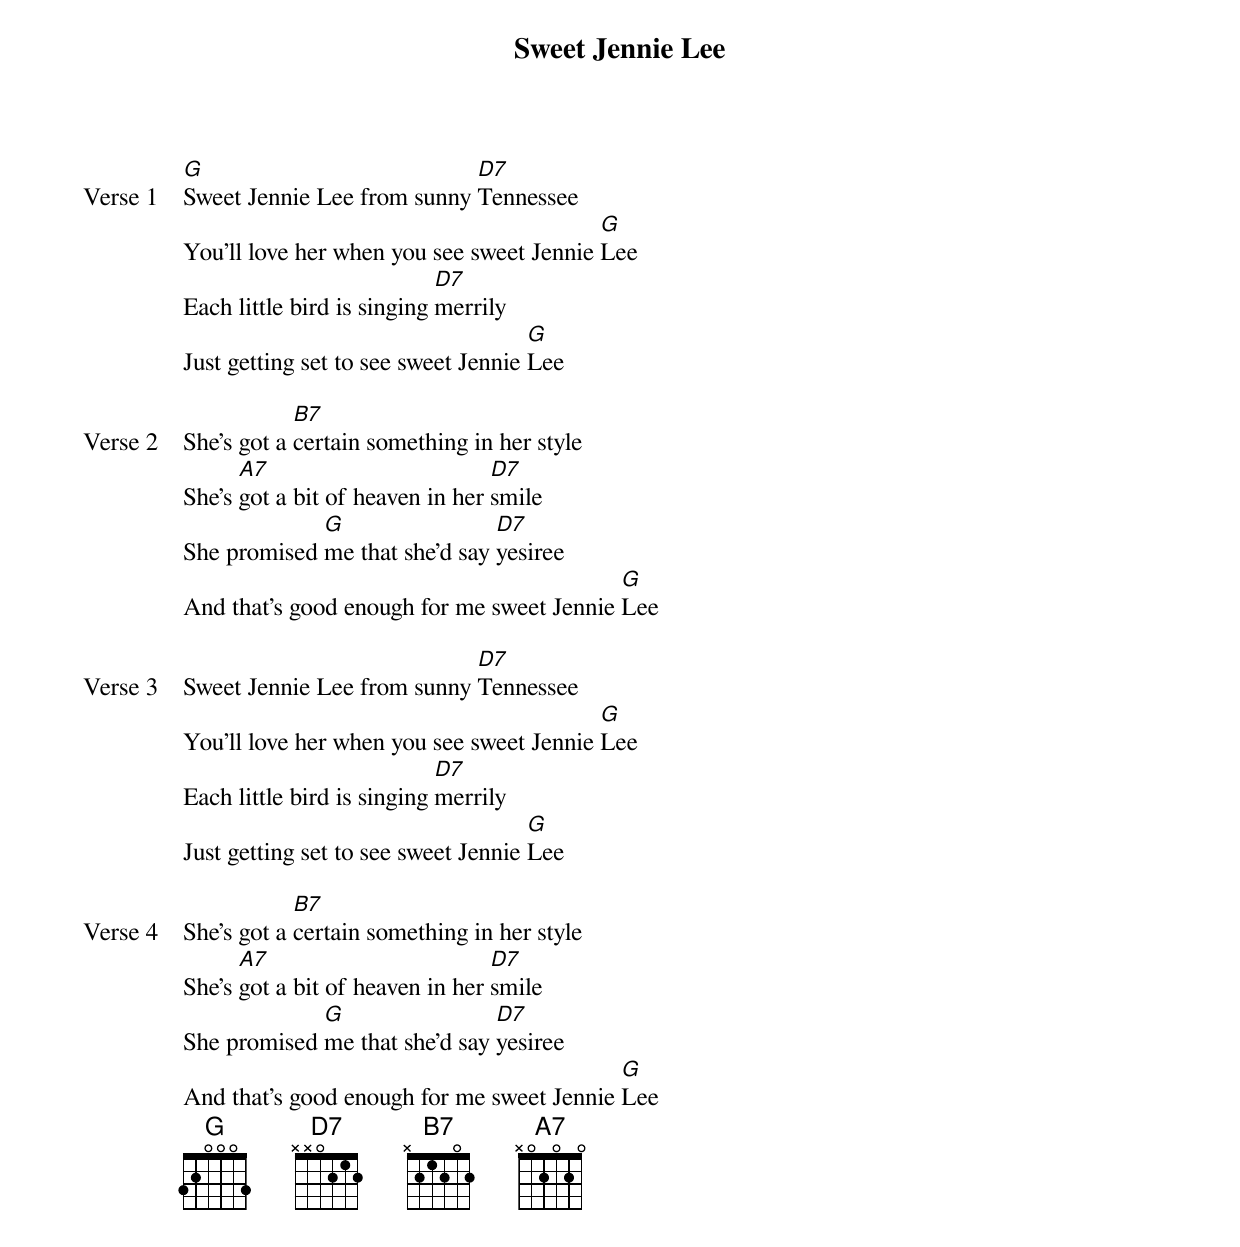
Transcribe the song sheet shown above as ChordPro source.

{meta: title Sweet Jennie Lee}
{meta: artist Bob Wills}
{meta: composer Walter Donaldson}

{start_of_verse: Verse 1}
[G]Sweet Jennie Lee from sunny [D7]Tennessee
You'll love her when you see sweet Jennie [G]Lee
Each little bird is singing [D7]merrily
Just getting set to see sweet Jennie [G]Lee
{end_of_verse}

{start_of_verse: Verse 2}
She's got a [B7]certain something in her style
She's [A7]got a bit of heaven in her [D7]smile
She promised [G]me that she'd say [D7]yesiree
And that's good enough for me sweet Jennie [G]Lee
{end_of_verse}

{start_of_verse: Verse 3}
Sweet Jennie Lee from sunny [D7]Tennessee
You'll love her when you see sweet Jennie [G]Lee
Each little bird is singing [D7]merrily
Just getting set to see sweet Jennie [G]Lee
{end_of_verse}

{start_of_verse: Verse 4}
She's got a [B7]certain something in her style
She's [A7]got a bit of heaven in her [D7]smile
She promised [G]me that she'd say [D7]yesiree
And that's good enough for me sweet Jennie [G]Lee
{end_of_verse}
